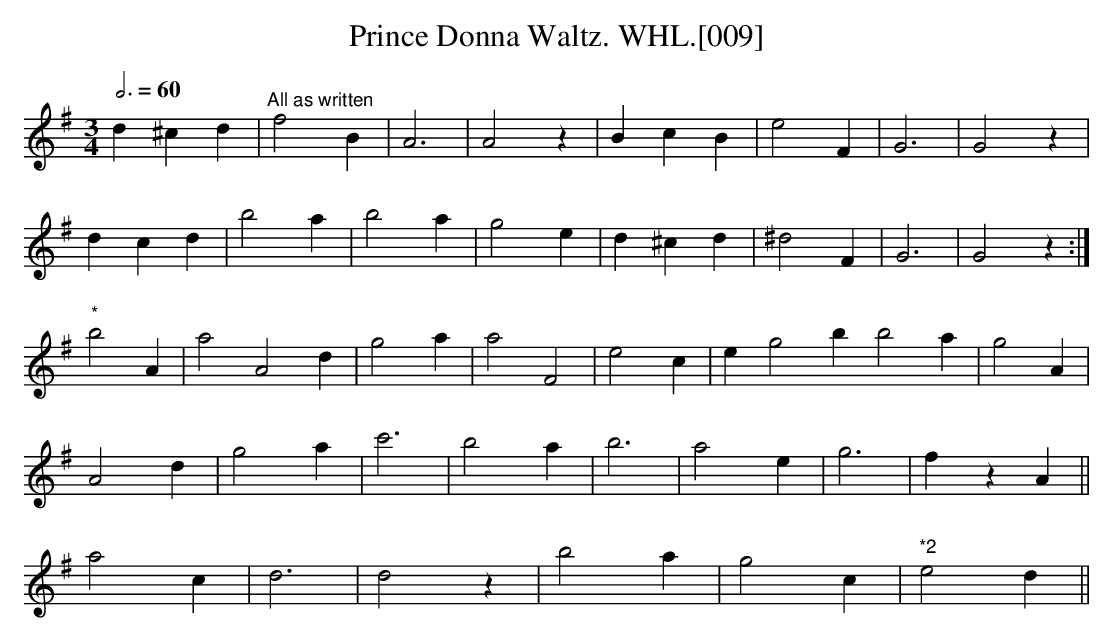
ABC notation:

X:1
T:Prince Donna Waltz. WHL.[009]
M:3/4
L:1/4
Q:3/4=60
K:G
d^cd | "^All as written"f2B | A3 | A2z | BcB | e2F | G3 | G2z |
dcd | b2a | b2a | g2e | d^cd | ^d2F | G3 | G2z:|
"*" b2A | a2A2d | g2a | a2F2 | e2c | eg2 bb2a | g2A |
A2d | g2a | c'3 | b2a | b3 | a2e | g3 | fzA ||
a2c | d3 | d2z | b2a | g2c | "*2" e2 d ||
